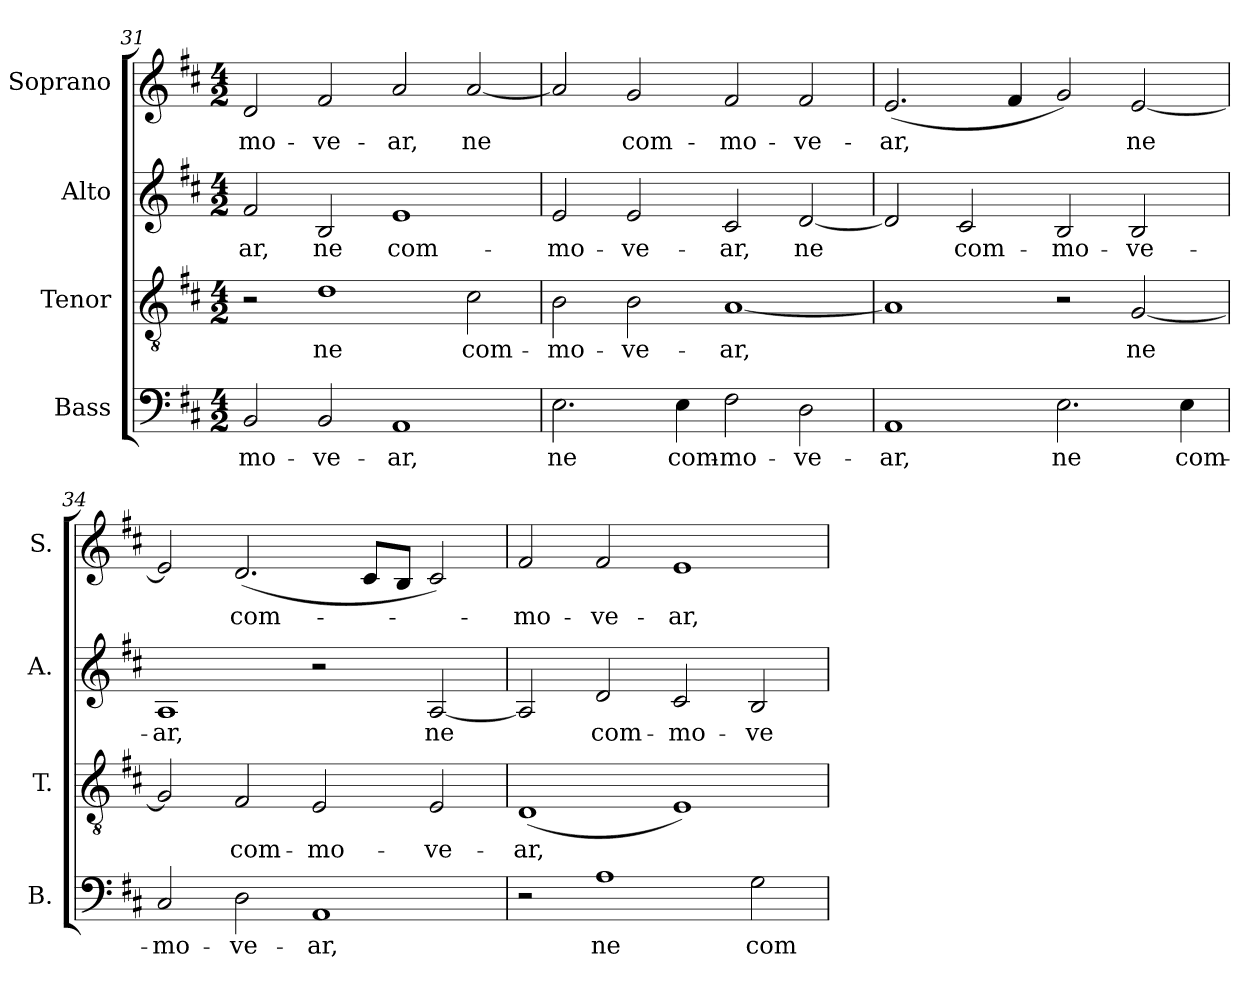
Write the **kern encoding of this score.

**kern	**text	**kern	**text	**kern	**text	**kern	**text
*part4	*part4	*part3	*part3	*part2	*part2	*part1	*part1
*staff4	*staff4	*staff3	*staff3	*staff2	*staff2	*staff1	*staff1
*I"Bass	*	*I"Tenor	*	*I"Alto	*	*I"Soprano	*
*I'B.	*	*I'T.	*	*I'A.	*	*I'S.	*
*clefF4	*	*clefGv2	*	*clefG2	*	*clefG2	*
*	*	*ITrd7c12	*	*	*	*	*
*k[f#c#]	*	*k[f#c#]	*	*k[f#c#]	*	*k[f#c#]	*
*D:	*	*D:	*	*D:	*	*D:	*
*M4/2	*	*M4/2	*	*M4/2	*	*M4/2	*
=31	=31	=31	=31	=31	=31	=31	=31
!	!LO:LY:b:color=#000000	!	!	!	!	!	!
!	!	!	!	!	!LO:LY:b:color=#000000	!	!
!	!	!	!	!	!	!	!LO:LY:b:color=#000000
2BBi/	-mo-	2r	.	2f#i/	-ar,	2di/	-mo-
!	!LO:LY:b:color=#000000	!	!	!	!	!	!
!	!	!	!LO:LY:b:color=#000000	!	!	!	!
!	!	!	!	!	!LO:LY:b:color=#000000	!	!
!	!	!	!	!	!	!	!LO:LY:b:color=#000000
2BBi/	-ve-	1Di	ne	2Bi/	ne	2f#i/	-ve-
!	!LO:LY:b:color=#000000	!	!	!	!	!	!
!	!	!	!	!	!LO:LY:b:color=#000000	!	!
!	!	!	!	!	!	!	!LO:LY:b:color=#000000
1AAi	-ar,	.	.	1ei	com-	2ai/	-ar,
!	!	!	!LO:LY:b:color=#000000	!	!	!	!
!	!	!	!	!	!	!	!LO:LY:b:color=#000000
.	.	2C#i\	com-	.	.	[2ai/	ne
=32	=32	=32	=32	=32	=32	=32	=32
!	!LO:LY:b:color=#000000	!	!	!	!	!	!
!	!	!	!LO:LY:b:color=#000000	!	!	!	!
!	!	!	!	!	!LO:LY:b:color=#000000	!	!
2.Ei\	ne	2BBi\	-mo-	2ei/	-mo-	2ai/]	.
!	!	!	!LO:LY:b:color=#000000	!	!	!	!
!	!	!	!	!	!LO:LY:b:color=#000000	!	!
!	!	!	!	!	!	!	!LO:LY:b:color=#000000
.	.	2BBi\	-ve-	2ei/	-ve-	2gi/	com-
!	!LO:LY:b:color=#000000	!	!	!	!	!	!
4Ei\	com-	.	.	.	.	.	.
!	!LO:LY:b:color=#000000	!	!	!	!	!	!
!	!	!	!LO:LY:b:color=#000000	!	!	!	!
!	!	!	!	!	!LO:LY:b:color=#000000	!	!
!	!	!	!	!	!	!	!LO:LY:b:color=#000000
2F#i\	-mo-	[1AAi	-ar,	2c#i/	-ar,	2f#i/	-mo-
!	!LO:LY:b:color=#000000	!	!	!	!	!	!
!	!	!	!	!	!LO:LY:b:color=#000000	!	!
!	!	!	!	!	!	!	!LO:LY:b:color=#000000
2Di\	-ve-	.	.	[2di/	ne	2f#i/	-ve-
=33	=33	=33	=33	=33	=33	=33	=33
!	!LO:LY:b:color=#000000	!	!	!	!	!	!
!	!	!	!	!	!	!	!LO:LY:b:color=#000000
1AAi	-ar,	1AAi]	.	2di/]	.	(2.ei/	-ar,
!	!	!	!	!	!LO:LY:b:color=#000000	!	!
.	.	.	.	2c#i/	com-	.	.
.	.	.	.	.	.	4f#i/	.
!	!LO:LY:b:color=#000000	!	!	!	!	!	!
!	!	!	!	!	!LO:LY:b:color=#000000	!	!
2.Ei\	ne	2r	.	2Bi/	-mo-	2gi/)	.
!	!	!	!LO:LY:b:color=#000000	!	!	!	!
!	!	!	!	!	!LO:LY:b:color=#000000	!	!
!	!	!	!	!	!	!	!LO:LY:b:color=#000000
.	.	[2GGi/	ne	2Bi/	-ve-	[2ei/	ne
!	!LO:LY:b:color=#000000	!	!	!	!	!	!
4Ei\	com-	.	.	.	.	.	.
=34	=34	=34	=34	=34	=34	=34	=34
!	!LO:LY:b:color=#000000	!	!	!	!	!	!
!	!	!	!	!	!LO:LY:b:color=#000000	!	!
2C#i/	-mo-	2GGi/]	.	1Ai	-ar,	2ei/]	.
!	!LO:LY:b:color=#000000	!	!	!	!	!	!
!	!	!	!LO:LY:b:color=#000000	!	!	!	!
!	!	!	!	!	!	!	!LO:LY:b:color=#000000
2Di\	-ve-	2FF#i/	com-	.	.	(2.di/	com-
!	!LO:LY:b:color=#000000	!	!	!	!	!	!
!	!	!	!LO:LY:b:color=#000000	!	!	!	!
1AAi	-ar,	2EEi/	-mo-	2r	.	.	.
.	.	.	.	.	.	8c#i/L	.
.	.	.	.	.	.	8Bi/J	.
!	!	!	!LO:LY:b:color=#000000	!	!	!	!
!	!	!	!	!	!LO:LY:b:color=#000000	!	!
.	.	2EEi/	-ve-	[2Ai/	ne	2c#i/)	.
=35	=35	=35	=35	=35	=35	=35	=35
!	!	!	!LO:LY:b:color=#000000	!	!	!	!
!	!	!	!	!	!	!	!LO:LY:b:color=#000000
2r	.	(1DDi	-ar,	2Ai/]	.	2f#i/	-mo-
!	!LO:LY:b:color=#000000	!	!	!	!	!	!
!	!	!	!	!	!LO:LY:b:color=#000000	!	!
!	!	!	!	!	!	!	!LO:LY:b:color=#000000
1Ai	ne	.	.	2di/	com-	2f#i/	-ve-
!	!	!	!	!	!LO:LY:b:color=#000000	!	!
!	!	!	!	!	!	!	!LO:LY:b:color=#000000
.	.	1EEi)	.	2c#i/	-mo-	1ei	-ar,
!	!LO:LY:b:color=#000000	!	!	!	!	!	!
!	!	!	!	!	!LO:LY:b:color=#000000	!	!
2Gi\	com-	.	.	2Bi/	-ve-	.	.
=	=	=	=	=	=	=	=
*-	*-	*-	*-	*-	*-	*-	*-
